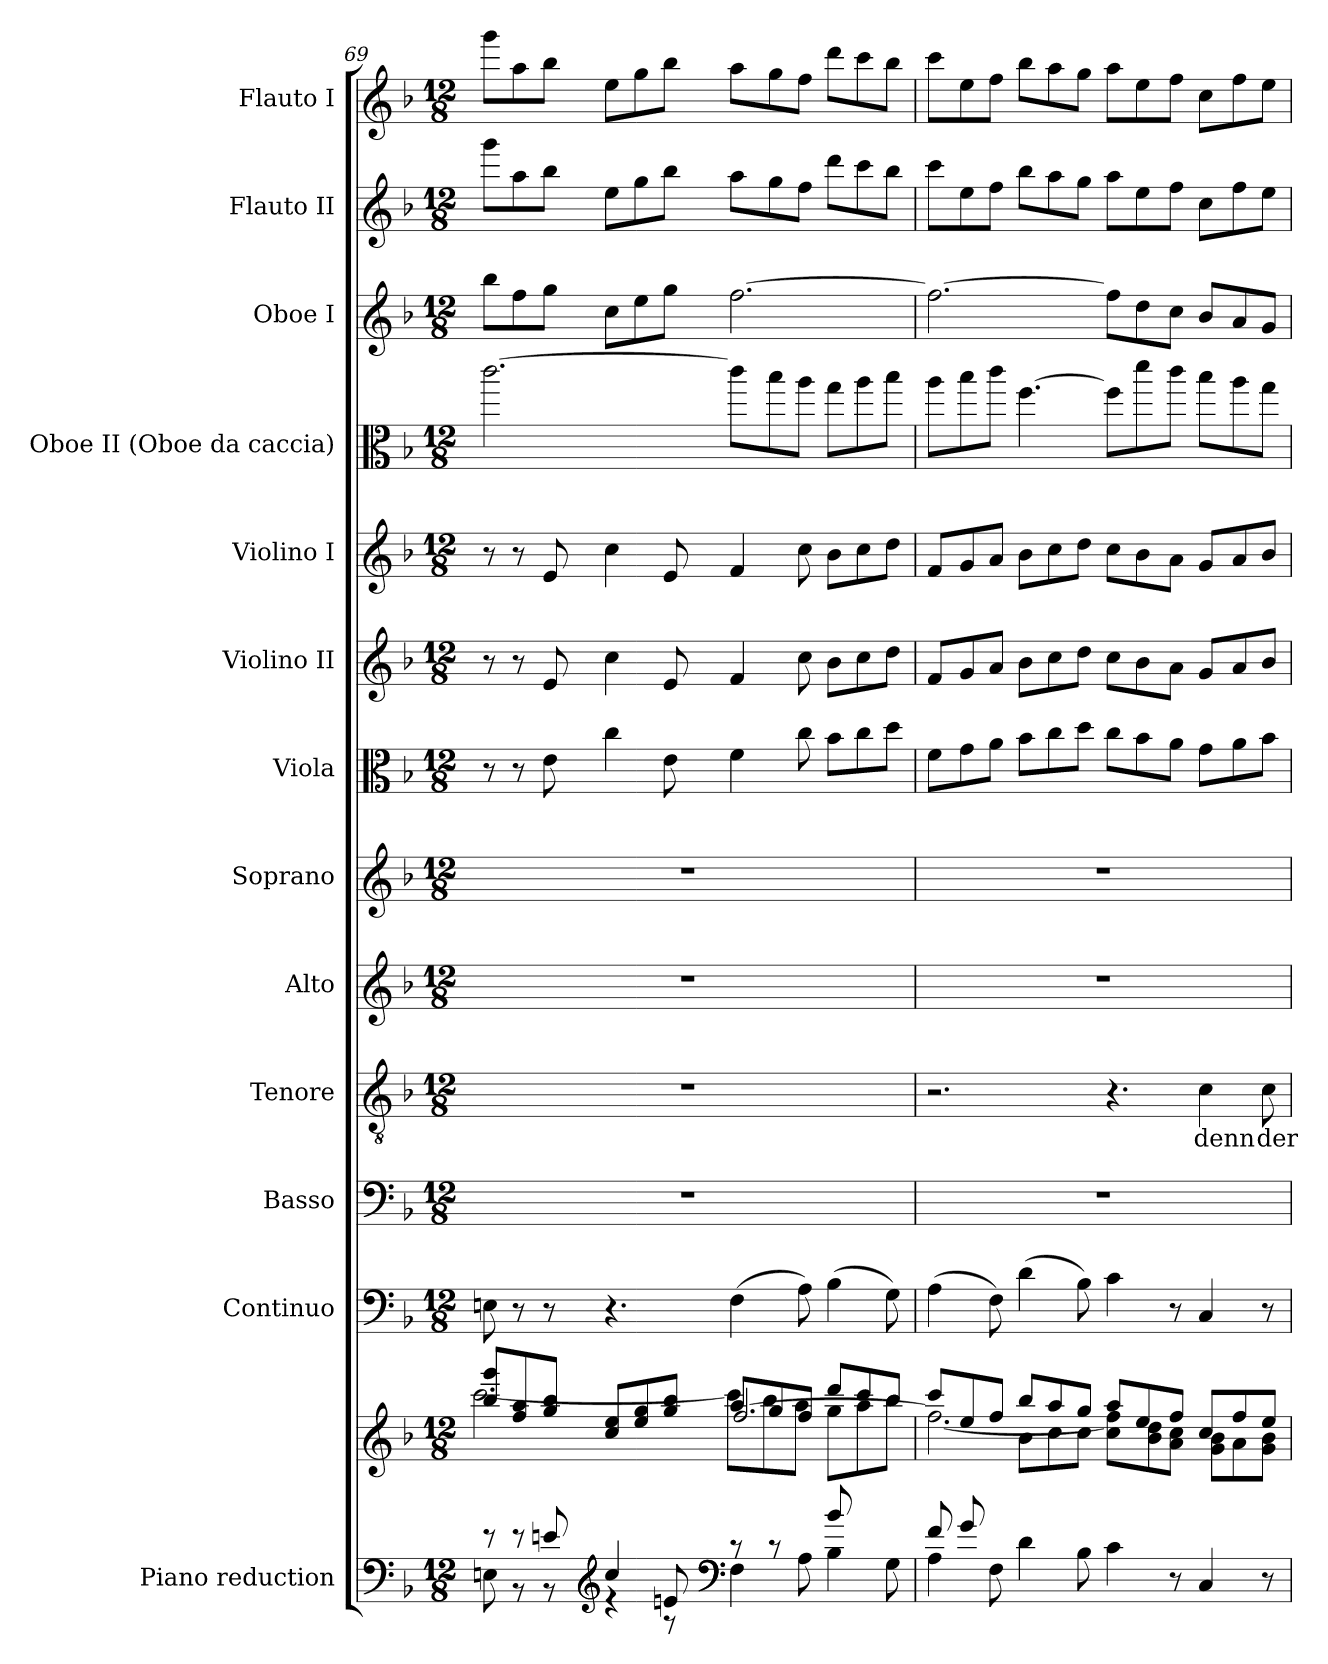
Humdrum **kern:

**kern	**kern	**kern	**kern	**kern	**text	**kern	**kern	**kern	**kern	**kern	**kern	**kern	**kern	**kern
*part13	*part13	*part12	*part11	*part10	*part10	*part9	*part8	*part7	*part6	*part5	*part4	*part3	*part2	*part1
*staff14	*staff13	*staff12	*staff11	*staff10	*staff10	*staff9	*staff8	*staff7	*staff6	*staff5	*staff4	*staff3	*staff2	*staff1
*I"Piano reduction	*	*I"Continuo	*I"Basso	*I"Tenore	*	*I"Alto	*I"Soprano	*I"Viola	*I"Violino II	*I"Violino I	*I"Oboe II (Oboe da caccia)	*I"Oboe I	*I"Flauto II	*I"Flauto I
*I'Pno	*	*	*	*	*	*	*	*I'Vla	*I'Vln	*I'Vln	*	*I'Ob	*I'Fl	*I'Fl
*clefF4	*clefG2	*clefF4	*clefF4	*clefGv2	*	*clefG2	*clefG2	*clefC3	*clefG2	*clefG2	*clefC3	*clefG2	*clefG2	*clefG2
*	*	*	*	*	*	*	*	*	*	*	*ITrd12c21	*	*	*
*k[b-]	*k[b-]	*k[b-]	*k[b-]	*k[b-]	*	*k[b-]	*k[b-]	*k[b-]	*k[b-]	*k[b-]	*k[b-]	*k[b-]	*k[b-]	*k[b-]
*M12/8	*M12/8	*M12/8	*M12/8	*M12/8	*	*M12/8	*M12/8	*M12/8	*M12/8	*M12/8	*M12/8	*M12/8	*M12/8	*M12/8
=69	=69	=69	=69	=69	=69	=69	=69	=69	=69	=69	=69	=69	=69	=69
*^	*^	*	*	*	*	*	*	*	*	*	*	*	*	*
*	*	*	*^	*	*	*	*	*	*	*	*	*	*	*	*	*
*	*	*	*	*^	*	*	*	*	*	*	*	*	*	*	*	*	*
8r	8En\	8bb-/ 8ggg/L	[>2.ccc\	2.ryy	1ryy	8En\	1.r	1.r	.	1.r	1.r	8r	8r	8r	[2.cc\	8bb-\L	8ggg\L	8ggg\L
8r	8r	8ff/ 8aa/	.	.	.	8r	.	.	.	.	.	8r	8r	8r	.	8ff\	8aa\	8aa\
8en/	8r	8gg/ 8bb-/J	.	.	.	8r	.	.	.	.	.	8e\	8e/	8e/	.	8gg\J	8bb-\J	8bb-\J
*clefG2	*	*	*	*	*	*	*	*	*	*	*	*	*	*	*	*	*	*
4cc/	4r	8cc/ 8ee/L	.	.	.	4.r	.	.	.	.	.	4cc\	4cc\	4cc\	.	8cc\L	8ee\L	8ee\L
.	.	8ee/ 8gg/	.	.	.	.	.	.	.	.	.	.	.	.	.	8ee\	8gg\	8gg\
8en/	8r	8gg/ 8bb-/J	.	.	.	.	.	.	.	.	.	8e\	8e/	8e/	.	8gg\J	8bb-\J	8bb-\J
*clefF4	*	*	*	*	*	*	*	*	*	*	*	*	*	*	*	*	*	*
8r	4F\	8aa/L	8ccc\L]	[<2.ff/	.	(4F\	.	.	.	.	.	4f\	4f/	4f/	8cc\L]	[2.ff\	8aa\L	8aa\L
8r	.	8gg/	8bb-\	.	.	.	.	.	.	.	.	.	.	.	8b-\	.	8gg\	8gg\
8ryy	8A\	8ff/J	8aa\J	.	8cc/	8A\)	.	.	.	.	.	8cc\	8cc\	8cc\	8a\J	.	8ff\J	8ff\J
8b-/L	4B-\	8ddd/L	8gg\L	.	8ryy	(4B-\	.	.	.	.	.	8b-\L	8b-\L	8b-\L	8g\L	.	8ddd\L	8ddd\L
4ryy	.	8ccc/	8aa\	.	8cc\	.	.	.	.	.	.	8cc\	8cc\	8cc\	8a\	.	8ccc\	8ccc\
.	8G\	8bb-/J	8bb-\J	.	8dd\J	8G\)	.	.	.	.	.	8dd\J	8dd\J	8dd\J	8b-\J	.	8bb-\J	8bb-\J
*	*	*	*	*v	*v	*	*	*	*	*	*	*	*	*	*	*	*	*
=70	=70	=70	=70	=70	=70	=70	=70	=70	=70	=70	=70	=70	=70	=70	=70	=70	=70
8f/L	4A\	8ccc/L	2.ff\_	4ryy	(4A\	1.r	2.r	.	1.r	1.r	8f\L	8f/L	8f/L	8a\L	2.ff\_	8ccc\L	8ccc\L
8g/	.	8ee/	.	.	.	.	.	.	.	.	8g\	8g/	8g/	8b-\	.	8ee\	8ee\
2ryy	8F\	8ff/J	.	8a\J	8F\)	.	.	.	.	.	8a\J	8a/J	8a/J	8cc\J	.	8ff\J	8ff\J
.	4d\	8bb-/L	.	8b-\L	(4d\	.	.	.	.	.	8b-\L	8b-\L	8b-\L	[4.f\	.	8bb-\L	8bb-\L
.	.	8aa/	.	8cc\	.	.	.	.	.	.	8cc\	8cc\	8cc\	.	.	8aa\	8aa\
.	8B-\	8gg/J	.	8cc\J	8B-\)	.	.	.	.	.	8dd\J	8dd\J	8dd\J	.	.	8gg\J	8gg\J
2.ryy	4c\	8aa/L	8cc\ 8ff\]L	2.ryy	4c\	.	4.r	.	.	.	8cc\L	8cc\L	8cc\L	8f\L]	8ff\L]	8aa\L	8aa\L
.	.	8ee/	8b-\ 8dd\	.	.	.	.	.	.	.	8b-\	8b-\	8b-\	8dd\	8dd\	8ee\	8ee\
.	8r	8ff/J	8a\ 8cc\J	.	8r	.	.	.	.	.	8a\J	8a\J	8a\J	8cc\J	8cc\J	8ff\J	8ff\J
!	!	!	!	!	!	!	!	!LO:LY:b	!	!	!	!	!	!	!	!	!
.	4C/	8cc/L	8g\ 8b-\L	.	4C/	.	4c\	denn	.	.	8g\L	8g/L	8g/L	8b-\L	8b-/L	8cc\L	8cc\L
.	.	8ff/	8a\	.	.	.	.	.	.	.	8a\	8a/	8a/	8a\	8a/	8ff\	8ff\
!	!	!	!	!	!	!	!	!LO:LY:b	!	!	!	!	!	!	!	!	!
.	8r	8ee/J	8g\ 8b-\J	.	8r	.	8c\	der	.	.	8b-\J	8b-/J	8b-/J	8g\J	8g/J	8ee\J	8ee\J
*v	*v	*	*	*	*	*	*	*	*	*	*	*	*	*	*	*	*
*	*v	*v	*v	*	*	*	*	*	*	*	*	*	*	*	*	*
=	=	=	=	=	=	=	=	=	=	=	=	=	=	=
*-	*-	*-	*-	*-	*-	*-	*-	*-	*-	*-	*-	*-	*-	*-
